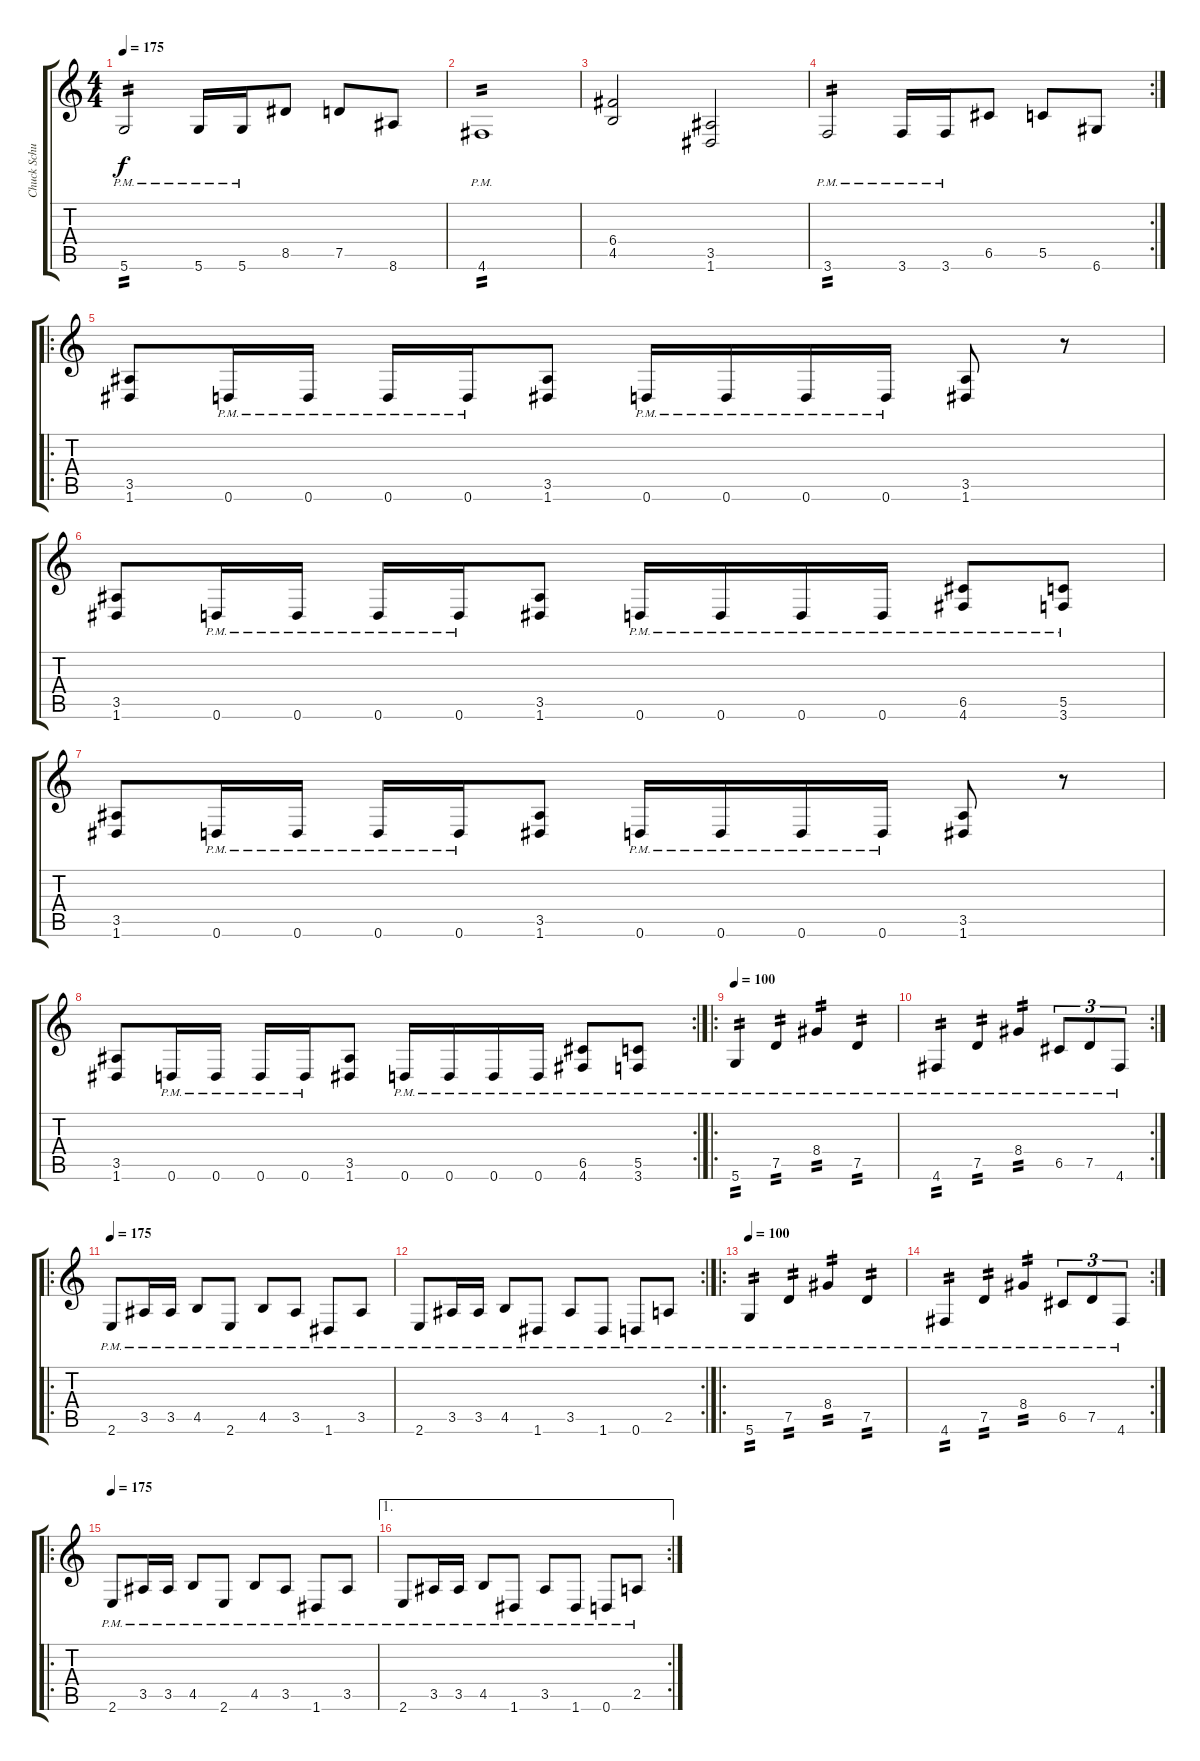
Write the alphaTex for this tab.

\track ("Chuck Schuldiner" "Chuck Schu") {instrument distortionguitar}
\staff {score tabs}
\tuning (D4 A3 F3 C3 G2 D2) {hide}
\ts (4 4)
\tempo 175
\clef g2
\ks c
5.6{pm}.2{tp 2 dy f} 5.6{pm}.16 5.6{pm}.16 8.5.8 7.5.8 8.6.8 |
4.6{pm}.1{tp 2} |
(6.4 4.5).2 (3.5 1.6).2 |
\rc 2
3.6{pm}.2{tp 2} 3.6{pm}.16 3.6{pm}.16 6.5.8 5.5.8 6.6.8 |
\ro
\section ("" "")
(3.5 1.6).8 0.6{pm}.16 0.6{pm}.16 0.6{pm}.16 0.6{pm}.16 (3.5 1.6).8 0.6{pm}.16 0.6{pm}.16 0.6{pm}.16 0.6{pm}.16 (3.5 1.6).8 r.8 |
(3.5 1.6).8 0.6{pm}.16 0.6{pm}.16 0.6{pm}.16 0.6{pm}.16 (3.5 1.6).8 0.6{pm}.16 0.6{pm}.16 0.6{pm}.16 0.6{pm}.16 (6.5{pm} 4.6{pm}).8 (5.5{pm} 3.6{pm}).8 |
(3.5 1.6).8 0.6{pm}.16 0.6{pm}.16 0.6{pm}.16 0.6{pm}.16 (3.5 1.6).8 0.6{pm}.16 0.6{pm}.16 0.6{pm}.16 0.6{pm}.16 (3.5 1.6).8 r.8 |
\rc 2
(3.5 1.6).8 0.6{pm}.16 0.6{pm}.16 0.6{pm}.16 0.6{pm}.16 (3.5 1.6).8 0.6{pm}.16 0.6{pm}.16 0.6{pm}.16 0.6{pm}.16 (6.5{pm} 4.6{pm}).8 (5.5{pm} 3.6{pm}).8 |
\ro
\section ("" "")
\tempo 100
5.6{pm}.4{tp 2} 7.5{pm}.4{tp 2} 8.4{pm}.4{tp 2} 7.5{pm}.4{tp 2} |
\rc 2
4.6{pm}.4{tp 2} 7.5{pm}.4{tp 2} 8.4{pm}.4{tp 2} 6.5{pm}.8{tu (3 2)} 7.5{pm}.8{tu (3 2)} 4.6{pm}.8{tu (3 2)} |
\ro
\section ("" "")
\tempo 175
2.6{pm}.8 3.5{pm}.16 3.5{pm}.16 4.5{pm}.8 2.6{pm}.8 4.5{pm}.8 3.5{pm}.8 1.6{pm}.8 3.5{pm}.8 |
\rc 2
2.6{pm}.8 3.5{pm}.16 3.5{pm}.16 4.5{pm}.8 1.6{pm}.8 3.5{pm}.8 1.6{pm}.8 0.6{pm}.8 2.5{pm}.8 |
\ro
\section ("" "")
\tempo 100
5.6{pm}.4{tp 2} 7.5{pm}.4{tp 2} 8.4{pm}.4{tp 2} 7.5{pm}.4{tp 2} |
\rc 2
4.6{pm}.4{tp 2} 7.5{pm}.4{tp 2} 8.4{pm}.4{tp 2} 6.5{pm}.8{tu (3 2)} 7.5{pm}.8{tu (3 2)} 4.6{pm}.8{tu (3 2)} |
\ro
\section ("" "")
\tempo 175
2.6{pm}.8 3.5{pm}.16 3.5{pm}.16 4.5{pm}.8 2.6{pm}.8 4.5{pm}.8 3.5{pm}.8 1.6{pm}.8 3.5{pm}.8 |
\ae 1
\rc 2
2.6{pm}.8 3.5{pm}.16 3.5{pm}.16 4.5{pm}.8 1.6{pm}.8 3.5{pm}.8 1.6{pm}.8 0.6{pm}.8 2.5{pm}.8
